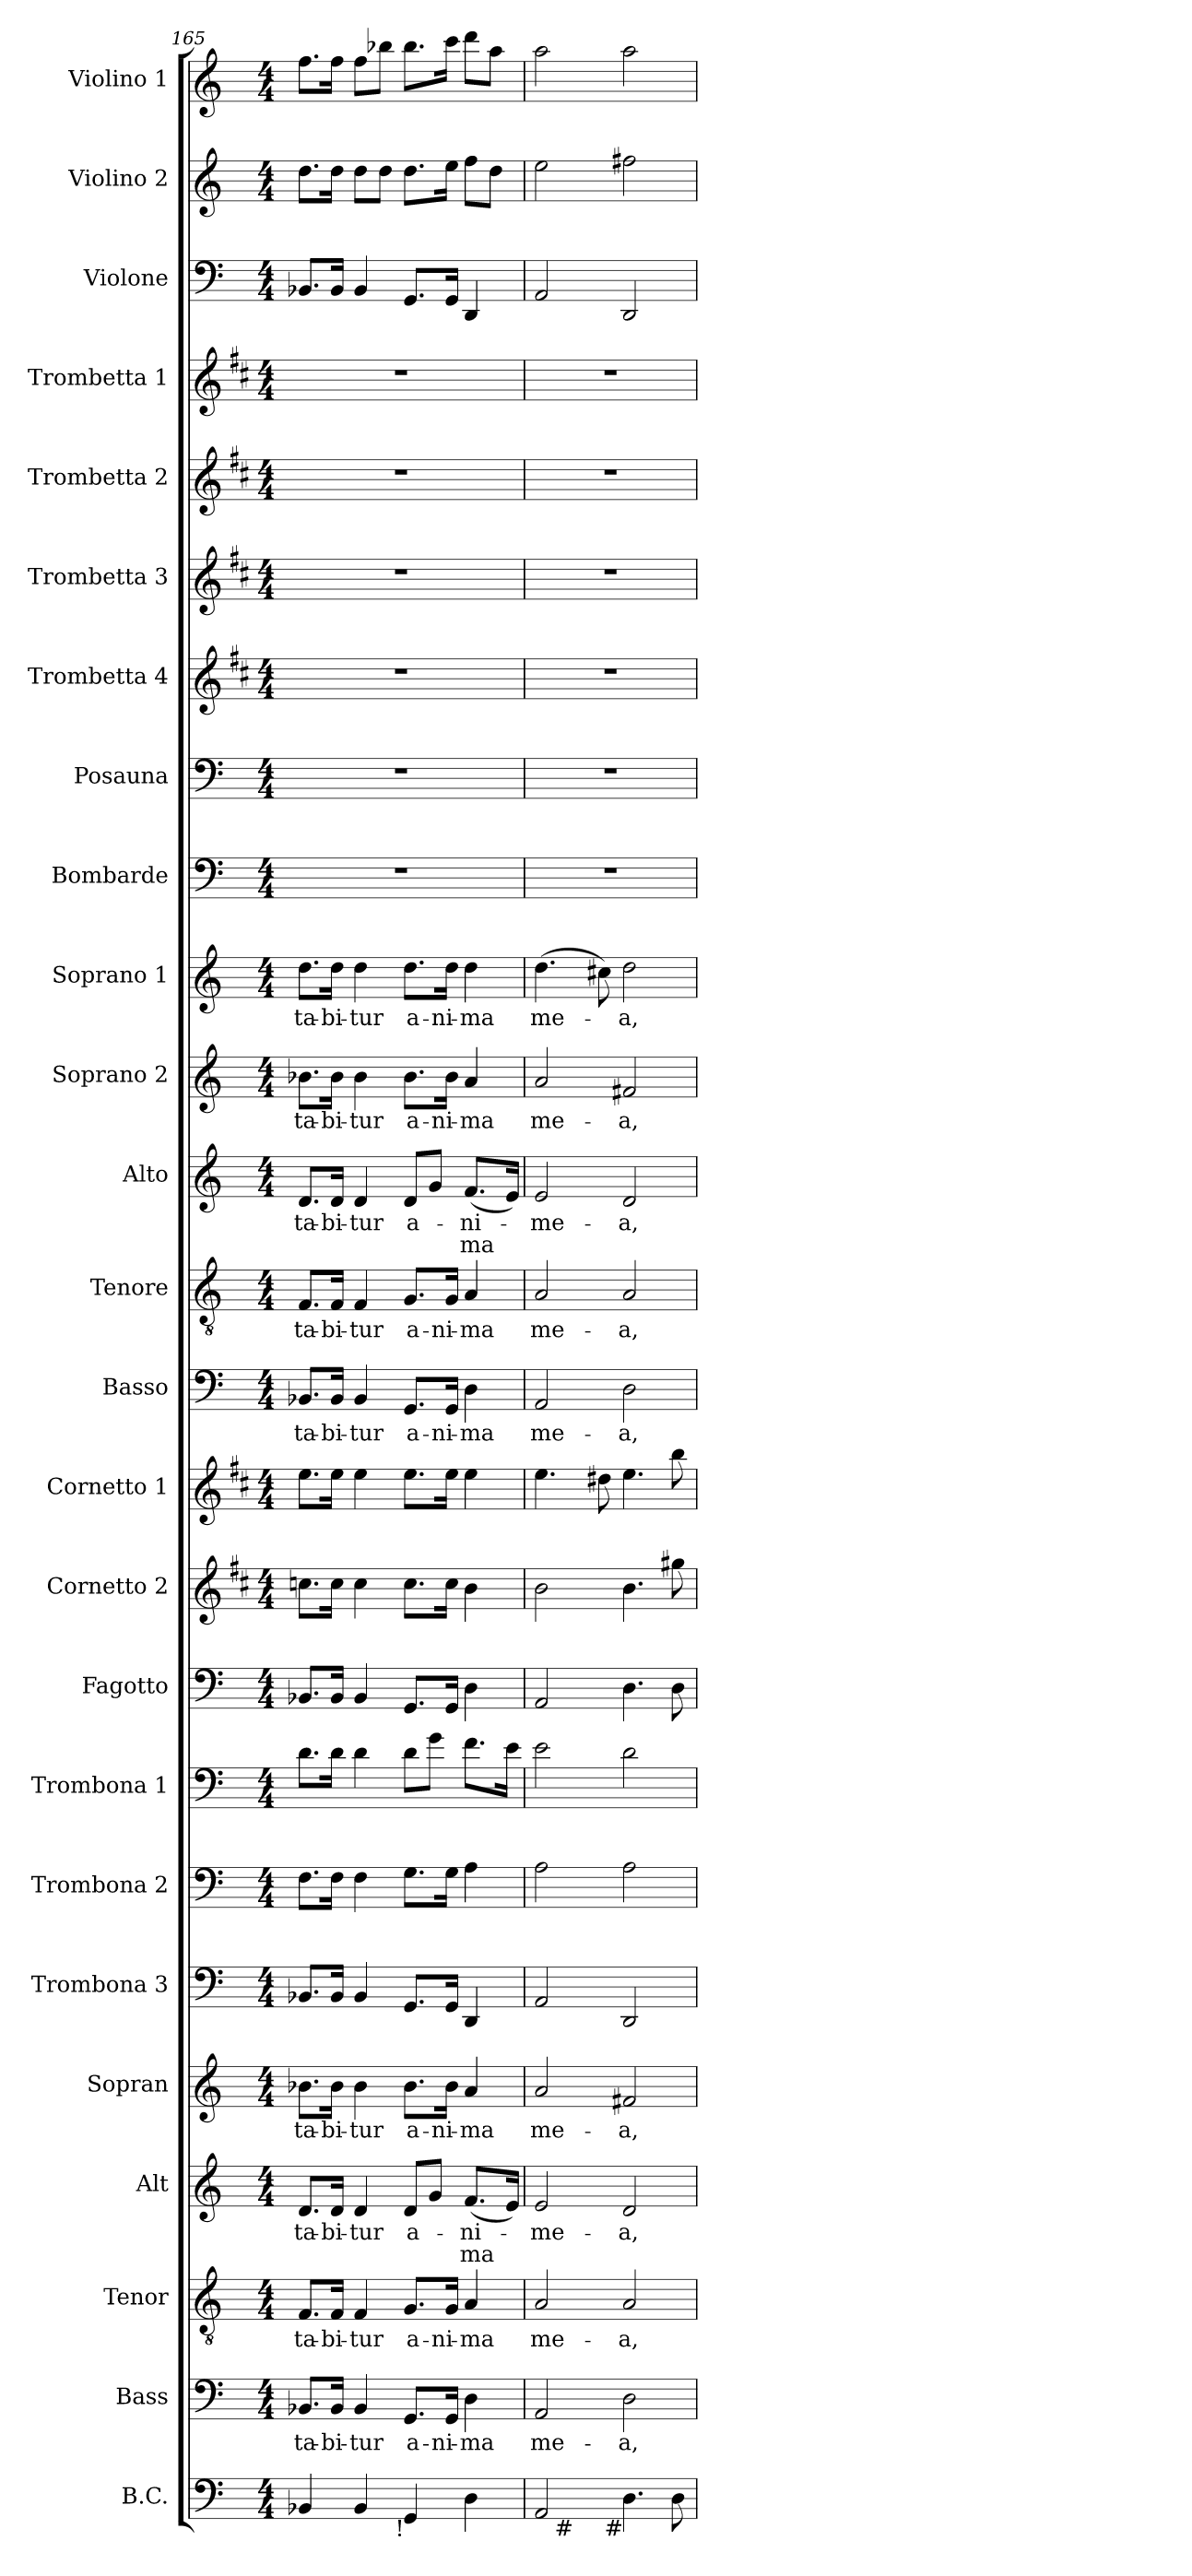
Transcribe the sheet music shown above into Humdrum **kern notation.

**kern	**kern	**text	**kern	**text	**kern	**text	**text	**kern	**text	**kern	**kern	**kern	**kern	**kern	**kern	**kern	**text	**kern	**text	**kern	**text	**text	**kern	**text	**kern	**text	**kern	**kern	**kern	**kern	**kern	**kern	**kern	**kern	**kern
*part25	*part24	*part24	*part23	*part23	*part22	*part22	*part22	*part21	*part21	*part20	*part19	*part18	*part17	*part16	*part15	*part14	*part14	*part13	*part13	*part12	*part12	*part12	*part11	*part11	*part10	*part10	*part9	*part8	*part7	*part6	*part5	*part4	*part3	*part2	*part1
*staff25	*staff24	*staff24	*staff23	*staff23	*staff22	*staff22	*staff22	*staff21	*staff21	*staff20	*staff19	*staff18	*staff17	*staff16	*staff15	*staff14	*staff14	*staff13	*staff13	*staff12	*staff12	*staff12	*staff11	*staff11	*staff10	*staff10	*staff9	*staff8	*staff7	*staff6	*staff5	*staff4	*staff3	*staff2	*staff1
*I"B.C.	*I"Bass	*	*I"Tenor	*	*I"Alt	*	*	*I"Sopran	*	*I"Trombona 3	*I"Trombona 2	*I"Trombona 1	*I"Fagotto	*I"Cornetto 2	*I"Cornetto 1	*I"Basso	*	*I"Tenore	*	*I"Alto	*	*	*I"Soprano 2	*	*I"Soprano 1	*	*I"Bombarde	*I"Posauna	*I"Trombetta 4	*I"Trombetta 3	*I"Trombetta 2	*I"Trombetta 1	*I"Violone	*I"Violino 2	*I"Violino 1
*I'B.C.	*I'B.	*	*I'T.	*	*I'A.	*	*	*I'S.	*	*I'Tbn. 2	*I'Tbn. 2	*I'Tbn. 1	*I'Fag.	*I'Cor. 2	*I'Cor. 1	*I'B.	*	*I'T.	*	*I'A.	*	*	*I'S.	*	*I'S.	*	*	*	*	*	*	*	*	*I'Vl. 2	*I'Vl. 1
*clefF4	*clefF4	*	*clefGv2	*	*clefG2	*	*	*clefG2	*	*clefF4	*clefF4	*clefF4	*clefF4	*clefG2	*clefG2	*clefF4	*	*clefGv2	*	*clefG2	*	*	*clefG2	*	*clefG2	*	*clefF4	*clefF4	*clefG2	*clefG2	*clefG2	*clefG2	*clefF4	*clefG2	*clefG2
*	*	*	*ITrd7c12	*	*	*	*	*	*	*	*	*	*	*ITrd1c2	*ITrd1c2	*	*	*ITrd7c12	*	*	*	*	*	*	*	*	*	*	*ITrd1c2	*ITrd1c2	*ITrd1c2	*ITrd1c2	*	*	*
*k[]	*k[]	*	*k[]	*	*k[]	*	*	*k[]	*	*k[]	*k[]	*k[]	*k[]	*k[]	*k[]	*k[]	*	*k[]	*	*k[]	*	*	*k[]	*	*k[]	*	*k[]	*k[]	*k[]	*k[]	*k[]	*k[]	*k[]	*k[]	*k[]
*C:	*C:	*	*C:	*	*C:	*	*	*C:	*	*C:	*C:	*C:	*C:	*C:	*C:	*C:	*	*C:	*	*C:	*	*	*C:	*	*C:	*	*C:	*C:	*C:	*C:	*C:	*C:	*C:	*C:	*C:
*M4/4	*M4/4	*	*M4/4	*	*M4/4	*	*	*M4/4	*	*M4/4	*M4/4	*M4/4	*M4/4	*M4/4	*M4/4	*M4/4	*	*M4/4	*	*M4/4	*	*	*M4/4	*	*M4/4	*	*M4/4	*M4/4	*M4/4	*M4/4	*M4/4	*M4/4	*M4/4	*M4/4	*M4/4
=165	=165	=165	=165	=165	=165	=165	=165	=165	=165	=165	=165	=165	=165	=165	=165	=165	=165	=165	=165	=165	=165	=165	=165	=165	=165	=165	=165	=165	=165	=165	=165	=165	=165	=165	=165
!	!	!LO:LY:b:color=#000000	!	!	!	!	!	!	!	!	!	!	!	!	!	!	!	!	!	!	!	!	!	!	!	!	!	!	!	!	!	!	!	!	!
!	!	!	!	!LO:LY:b:color=#000000	!	!	!	!	!	!	!	!	!	!	!	!	!	!	!	!	!	!	!	!	!	!	!	!	!	!	!	!	!	!	!
!	!	!	!	!	!	!LO:LY:b:color=#000000	!	!	!	!	!	!	!	!	!	!	!	!	!	!	!	!	!	!	!	!	!	!	!	!	!	!	!	!	!
!	!	!	!	!	!	!	!	!	!LO:LY:b:color=#000000	!	!	!	!	!	!	!	!	!	!	!	!	!	!	!	!	!	!	!	!	!	!	!	!	!	!
!	!	!	!	!	!	!	!	!	!	!	!	!	!	!	!	!	!LO:LY:b:color=#000000	!	!	!	!	!	!	!	!	!	!	!	!	!	!	!	!	!	!
!	!	!	!	!	!	!	!	!	!	!	!	!	!	!	!	!	!	!	!LO:LY:b:color=#000000	!	!	!	!	!	!	!	!	!	!	!	!	!	!	!	!
!	!	!	!	!	!	!	!	!	!	!	!	!	!	!	!	!	!	!	!	!	!LO:LY:b:color=#000000	!	!	!	!	!	!	!	!	!	!	!	!	!	!
!	!	!	!	!	!	!	!	!	!	!	!	!	!	!	!	!	!	!	!	!	!	!	!	!LO:LY:b:color=#000000	!	!	!	!	!	!	!	!	!	!	!
!	!	!	!	!	!	!	!	!	!	!	!	!	!	!	!	!	!	!	!	!	!	!	!	!	!	!LO:LY:b:color=#000000	!	!	!	!	!	!	!	!	!
4BB-Xi/	8.BB-Xi/L	-ta-	8.FFi/L	-ta-	8.di/L	-ta-	.	8.b-Xi\L	-ta-	8.BB-Xi/L	8.Fi\L	8.di\L	8.BB-Xi/L	8.b-Xi\L	8.ddi\L	8.BB-Xi/L	-ta-	8.FFi/L	-ta-	8.di/L	-ta-	.	8.b-Xi\L	-ta-	8.ddi\L	-ta-	1r	1r	1r	1r	1r	1r	8.BB-Xi/L	8.ddi\L	8.ffi\L
!	!	!LO:LY:b:color=#000000	!	!	!	!	!	!	!	!	!	!	!	!	!	!	!	!	!	!	!	!	!	!	!	!	!	!	!	!	!	!	!	!	!
!	!	!	!	!LO:LY:b:color=#000000	!	!	!	!	!	!	!	!	!	!	!	!	!	!	!	!	!	!	!	!	!	!	!	!	!	!	!	!	!	!	!
!	!	!	!	!	!	!LO:LY:b:color=#000000	!	!	!	!	!	!	!	!	!	!	!	!	!	!	!	!	!	!	!	!	!	!	!	!	!	!	!	!	!
!	!	!	!	!	!	!	!	!	!LO:LY:b:color=#000000	!	!	!	!	!	!	!	!	!	!	!	!	!	!	!	!	!	!	!	!	!	!	!	!	!	!
!	!	!	!	!	!	!	!	!	!	!	!	!	!	!	!	!	!LO:LY:b:color=#000000	!	!	!	!	!	!	!	!	!	!	!	!	!	!	!	!	!	!
!	!	!	!	!	!	!	!	!	!	!	!	!	!	!	!	!	!	!	!LO:LY:b:color=#000000	!	!	!	!	!	!	!	!	!	!	!	!	!	!	!	!
!	!	!	!	!	!	!	!	!	!	!	!	!	!	!	!	!	!	!	!	!	!LO:LY:b:color=#000000	!	!	!	!	!	!	!	!	!	!	!	!	!	!
!	!	!	!	!	!	!	!	!	!	!	!	!	!	!	!	!	!	!	!	!	!	!	!	!LO:LY:b:color=#000000	!	!	!	!	!	!	!	!	!	!	!
!	!	!	!	!	!	!	!	!	!	!	!	!	!	!	!	!	!	!	!	!	!	!	!	!	!	!LO:LY:b:color=#000000	!	!	!	!	!	!	!	!	!
.	16BB-i/Jk	-bi-	16FFi/Jk	-bi-	16di/Jk	-bi-	.	16b-i\Jk	-bi-	16BB-i/Jk	16Fi\Jk	16di\Jk	16BB-i/Jk	16b-i\Jk	16ddi\Jk	16BB-i/Jk	-bi-	16FFi/Jk	-bi-	16di/Jk	-bi-	.	16b-i\Jk	-bi-	16ddi\Jk	-bi-	.	.	.	.	.	.	16BB-i/Jk	16ddi\Jk	16ffi\Jk
!	!	!LO:LY:b:color=#000000	!	!	!	!	!	!	!	!	!	!	!	!	!	!	!	!	!	!	!	!	!	!	!	!	!	!	!	!	!	!	!	!	!
!	!	!	!	!LO:LY:b:color=#000000	!	!	!	!	!	!	!	!	!	!	!	!	!	!	!	!	!	!	!	!	!	!	!	!	!	!	!	!	!	!	!
!	!	!	!	!	!	!LO:LY:b:color=#000000	!	!	!	!	!	!	!	!	!	!	!	!	!	!	!	!	!	!	!	!	!	!	!	!	!	!	!	!	!
!	!	!	!	!	!	!	!	!	!LO:LY:b:color=#000000	!	!	!	!	!	!	!	!	!	!	!	!	!	!	!	!	!	!	!	!	!	!	!	!	!	!
!	!	!	!	!	!	!	!	!	!	!	!	!	!	!	!	!	!LO:LY:b:color=#000000	!	!	!	!	!	!	!	!	!	!	!	!	!	!	!	!	!	!
!	!	!	!	!	!	!	!	!	!	!	!	!	!	!	!	!	!	!	!LO:LY:b:color=#000000	!	!	!	!	!	!	!	!	!	!	!	!	!	!	!	!
!	!	!	!	!	!	!	!	!	!	!	!	!	!	!	!	!	!	!	!	!	!LO:LY:b:color=#000000	!	!	!	!	!	!	!	!	!	!	!	!	!	!
!	!	!	!	!	!	!	!	!	!	!	!	!	!	!	!	!	!	!	!	!	!	!	!	!LO:LY:b:color=#000000	!	!	!	!	!	!	!	!	!	!	!
!	!	!	!	!	!	!	!	!	!	!	!	!	!	!	!	!	!	!	!	!	!	!	!	!	!	!LO:LY:b:color=#000000	!	!	!	!	!	!	!	!	!
4BB-i/	4BB-i/	-tur	4FFi/	-tur	4di/	-tur	.	4b-i\	-tur	4BB-i/	4Fi\	4di\	4BB-i/	4b-i\	4ddi\	4BB-i/	-tur	4FFi/	-tur	4di/	-tur	.	4b-i\	-tur	4ddi\	-tur	.	.	.	.	.	.	4BB-i/	8ddi\L	8ffi\L
.	.	.	.	.	.	.	.	.	.	.	.	.	.	.	.	.	.	.	.	.	.	.	.	.	.	.	.	.	.	.	.	.	.	8ddi\J	8bb-Xi\J
!	!	!LO:LY:b:color=#000000	!	!	!	!	!	!	!	!	!	!	!	!	!	!	!	!	!	!	!	!	!	!	!	!	!	!	!	!	!	!	!	!	!
!	!	!	!	!LO:LY:b:color=#000000	!	!	!	!	!	!	!	!	!	!	!	!	!	!	!	!	!	!	!	!	!	!	!	!	!	!	!	!	!	!	!
!	!	!	!	!	!	!LO:LY:b:color=#000000	!	!	!	!	!	!	!	!	!	!	!	!	!	!	!	!	!	!	!	!	!	!	!	!	!	!	!	!	!
!	!	!	!	!	!	!	!	!	!LO:LY:b:color=#000000	!	!	!	!	!	!	!	!	!	!	!	!	!	!	!	!	!	!	!	!	!	!	!	!	!	!
!	!	!	!	!	!	!	!	!	!	!	!	!	!	!	!	!	!LO:LY:b:color=#000000	!	!	!	!	!	!	!	!	!	!	!	!	!	!	!	!	!	!
!	!	!	!	!	!	!	!	!	!	!	!	!	!	!	!	!	!	!	!LO:LY:b:color=#000000	!	!	!	!	!	!	!	!	!	!	!	!	!	!	!	!
!	!	!	!	!	!	!	!	!	!	!	!	!	!	!	!	!	!	!	!	!	!LO:LY:b:color=#000000	!	!	!	!	!	!	!	!	!	!	!	!	!	!
!	!	!	!	!	!	!	!	!	!	!	!	!	!	!	!	!	!	!	!	!	!	!	!	!LO:LY:b:color=#000000	!	!	!	!	!	!	!	!	!	!	!
!LO:TX:b:rj:t=!	!	!	!	!	!	!	!	!	!	!	!	!	!	!	!	!	!	!	!	!	!	!	!	!	!	!	!	!	!	!	!	!	!	!	!
!	!	!	!	!	!	!	!	!	!	!	!	!	!	!	!	!	!	!	!	!	!	!	!	!	!	!LO:LY:b:color=#000000	!	!	!	!	!	!	!	!	!
4GGi/	8.GGi/L	a-	8.GGi/L	a-	8di/L	a-	.	8.b-i\L	a-	8.GGi/L	8.Gi\L	8di\L	8.GGi/L	8.b-i\L	8.ddi\L	8.GGi/L	a-	8.GGi/L	a-	8di/L	a-	.	8.b-i\L	a-	8.ddi\L	a-	.	.	.	.	.	.	8.GGi/L	8.ddi\L	8.bb-i\L
.	.	.	.	.	8gi/J	.	.	.	.	.	.	8gi\J	.	.	.	.	.	.	.	8gi/J	.	.	.	.	.	.	.	.	.	.	.	.	.	.	.
!	!	!LO:LY:b:color=#000000	!	!	!	!	!	!	!	!	!	!	!	!	!	!	!	!	!	!	!	!	!	!	!	!	!	!	!	!	!	!	!	!	!
!	!	!	!	!LO:LY:b:color=#000000	!	!	!	!	!	!	!	!	!	!	!	!	!	!	!	!	!	!	!	!	!	!	!	!	!	!	!	!	!	!	!
!	!	!	!	!	!	!	!	!	!LO:LY:b:color=#000000	!	!	!	!	!	!	!	!	!	!	!	!	!	!	!	!	!	!	!	!	!	!	!	!	!	!
!	!	!	!	!	!	!	!	!	!	!	!	!	!	!	!	!	!LO:LY:b:color=#000000	!	!	!	!	!	!	!	!	!	!	!	!	!	!	!	!	!	!
!	!	!	!	!	!	!	!	!	!	!	!	!	!	!	!	!	!	!	!LO:LY:b:color=#000000	!	!	!	!	!	!	!	!	!	!	!	!	!	!	!	!
!	!	!	!	!	!	!	!	!	!	!	!	!	!	!	!	!	!	!	!	!	!	!	!	!LO:LY:b:color=#000000	!	!	!	!	!	!	!	!	!	!	!
!	!	!	!	!	!	!	!	!	!	!	!	!	!	!	!	!	!	!	!	!	!	!	!	!	!	!LO:LY:b:color=#000000	!	!	!	!	!	!	!	!	!
.	16GGi/Jk	-ni-	16GGi/Jk	-ni-	.	.	.	16b-i\Jk	-ni-	16GGi/Jk	16Gi\Jk	.	16GGi/Jk	16b-i\Jk	16ddi\Jk	16GGi/Jk	-ni-	16GGi/Jk	-ni-	.	.	.	16b-i\Jk	-ni-	16ddi\Jk	-ni-	.	.	.	.	.	.	16GGi/Jk	16eei\Jk	16ccci\Jk
!	!	!LO:LY:b:color=#000000	!	!	!	!	!	!	!	!	!	!	!	!	!	!	!	!	!	!	!	!	!	!	!	!	!	!	!	!	!	!	!	!	!
!	!	!	!	!LO:LY:b:color=#000000	!	!	!	!	!	!	!	!	!	!	!	!	!	!	!	!	!	!	!	!	!	!	!	!	!	!	!	!	!	!	!
!	!	!	!	!	!	!LO:LY:b:color=#000000	!LO:LY:b:color=#000000	!	!	!	!	!	!	!	!	!	!	!	!	!	!	!	!	!	!	!	!	!	!	!	!	!	!	!	!
!	!	!	!	!	!	!	!	!	!LO:LY:b:color=#000000	!	!	!	!	!	!	!	!	!	!	!	!	!	!	!	!	!	!	!	!	!	!	!	!	!	!
!	!	!	!	!	!	!	!	!	!	!	!	!	!	!	!	!	!LO:LY:b:color=#000000	!	!	!	!	!	!	!	!	!	!	!	!	!	!	!	!	!	!
!	!	!	!	!	!	!	!	!	!	!	!	!	!	!	!	!	!	!	!LO:LY:b:color=#000000	!	!	!	!	!	!	!	!	!	!	!	!	!	!	!	!
!	!	!	!	!	!	!	!	!	!	!	!	!	!	!	!	!	!	!	!	!	!LO:LY:b:color=#000000	!LO:LY:b:color=#000000	!	!	!	!	!	!	!	!	!	!	!	!	!
!	!	!	!	!	!	!	!	!	!	!	!	!	!	!	!	!	!	!	!	!	!	!	!	!LO:LY:b:color=#000000	!	!	!	!	!	!	!	!	!	!	!
!	!	!	!	!	!	!	!	!	!	!	!	!	!	!	!	!	!	!	!	!	!	!	!	!	!	!LO:LY:b:color=#000000	!	!	!	!	!	!	!	!	!
4Di\	4Di\	-ma	4AAi/	-ma	(8.fi/L	-ni-	-ma	4ai/	-ma	4DDi/	4Ai\	8.fi\L	4Di\	4ai\	4ddi\	4Di\	-ma	4AAi/	-ma	(8.fi/L	-ni-	-ma	4ai/	-ma	4ddi\	-ma	.	.	.	.	.	.	4DDi/	8ffi\L	8dddi\L
.	.	.	.	.	.	.	.	.	.	.	.	.	.	.	.	.	.	.	.	.	.	.	.	.	.	.	.	.	.	.	.	.	.	8ddi\J	8aai\J
.	.	.	.	.	16ei/Jk)	.	.	.	.	.	.	16ei\Jk	.	.	.	.	.	.	.	16ei/Jk)	.	.	.	.	.	.	.	.	.	.	.	.	.	.	.
=166	=166	=166	=166	=166	=166	=166	=166	=166	=166	=166	=166	=166	=166	=166	=166	=166	=166	=166	=166	=166	=166	=166	=166	=166	=166	=166	=166	=166	=166	=166	=166	=166	=166	=166	=166
!	!	!LO:LY:b:color=#000000	!	!	!	!	!	!	!	!	!	!	!	!	!	!	!	!	!	!	!	!	!	!	!	!	!	!	!	!	!	!	!	!	!
!	!	!	!	!LO:LY:b:color=#000000	!	!	!	!	!	!	!	!	!	!	!	!	!	!	!	!	!	!	!	!	!	!	!	!	!	!	!	!	!	!	!
!	!	!	!	!	!	!LO:LY:b:color=#000000	!	!	!	!	!	!	!	!	!	!	!	!	!	!	!	!	!	!	!	!	!	!	!	!	!	!	!	!	!
!	!	!	!	!	!	!	!	!	!LO:LY:b:color=#000000	!	!	!	!	!	!	!	!	!	!	!	!	!	!	!	!	!	!	!	!	!	!	!	!	!	!
!	!	!	!	!	!	!	!	!	!	!	!	!	!	!	!	!	!LO:LY:b:color=#000000	!	!	!	!	!	!	!	!	!	!	!	!	!	!	!	!	!	!
!	!	!	!	!	!	!	!	!	!	!	!	!	!	!	!	!	!	!	!LO:LY:b:color=#000000	!	!	!	!	!	!	!	!	!	!	!	!	!	!	!	!
!	!	!	!	!	!	!	!	!	!	!	!	!	!	!	!	!	!	!	!	!	!LO:LY:b:color=#000000	!	!	!	!	!	!	!	!	!	!	!	!	!	!
!	!	!	!	!	!	!	!	!	!	!	!	!	!	!	!	!	!	!	!	!	!	!	!	!LO:LY:b:color=#000000	!	!	!	!	!	!	!	!	!	!	!
!LO:TX:b:rj:t=4	!	!	!	!	!	!	!	!	!	!	!	!	!	!	!	!	!	!	!	!	!	!	!	!	!	!	!	!	!	!	!	!	!	!	!
!	!	!	!	!	!	!	!	!	!	!	!	!	!	!	!	!	!	!	!	!	!	!	!	!	!	!LO:LY:b:color=#000000	!	!	!	!	!	!	!	!	!
*^	*	*	*	*	*	*	*	*	*	*	*	*	*	*	*	*	*	*	*	*	*	*	*	*	*	*	*	*	*	*	*	*	*	*	*
2AAi/	4ryy	2AAi/	me-	2AAi/	me-	2ei/	me-	.	2ai/	me-	2AAi/	2Ai\	2ei\	2AAi/	2ai\	4.ddi\	2AAi/	me-	2AAi/	me-	2ei/	me-	.	2ai/	me-	(4.ddi\	me-	1r	1r	1r	1r	1r	1r	2AAi/	2eei\	2aai\
!	!LO:TX:b:rj:t=#	!	!	!	!	!	!	!	!	!	!	!	!	!	!	!	!	!	!	!	!	!	!	!	!	!	!	!	!	!	!	!	!	!	!	!
.	2.ryy	.	.	.	.	.	.	.	.	.	.	.	.	.	.	.	.	.	.	.	.	.	.	.	.	.	.	.	.	.	.	.	.	.	.	.
.	.	.	.	.	.	.	.	.	.	.	.	.	.	.	.	8cc#Xi\	.	.	.	.	.	.	.	.	.	8cc#Xi\)	.	.	.	.	.	.	.	.	.	.
!	!	!	!LO:LY:b:color=#000000	!	!	!	!	!	!	!	!	!	!	!	!	!	!	!	!	!	!	!	!	!	!	!	!	!	!	!	!	!	!	!	!	!
!	!	!	!	!	!LO:LY:b:color=#000000	!	!	!	!	!	!	!	!	!	!	!	!	!	!	!	!	!	!	!	!	!	!	!	!	!	!	!	!	!	!	!
!	!	!	!	!	!	!	!LO:LY:b:color=#000000	!	!	!	!	!	!	!	!	!	!	!	!	!	!	!	!	!	!	!	!	!	!	!	!	!	!	!	!	!
!	!	!	!	!	!	!	!	!	!	!LO:LY:b:color=#000000	!	!	!	!	!	!	!	!	!	!	!	!	!	!	!	!	!	!	!	!	!	!	!	!	!	!
!	!	!	!	!	!	!	!	!	!	!	!	!	!	!	!	!	!	!LO:LY:b:color=#000000	!	!	!	!	!	!	!	!	!	!	!	!	!	!	!	!	!	!
!	!	!	!	!	!	!	!	!	!	!	!	!	!	!	!	!	!	!	!	!LO:LY:b:color=#000000	!	!	!	!	!	!	!	!	!	!	!	!	!	!	!	!
!	!	!	!	!	!	!	!	!	!	!	!	!	!	!	!	!	!	!	!	!	!	!LO:LY:b:color=#000000	!	!	!	!	!	!	!	!	!	!	!	!	!	!
!	!	!	!	!	!	!	!	!	!	!	!	!	!	!	!	!	!	!	!	!	!	!	!	!	!LO:LY:b:color=#000000	!	!	!	!	!	!	!	!	!	!	!
!LO:TX:b:rj:t=#	!	!	!	!	!	!	!	!	!	!	!	!	!	!	!	!	!	!	!	!	!	!	!	!	!	!	!	!	!	!	!	!	!	!	!	!
!	!	!	!	!	!	!	!	!	!	!	!	!	!	!	!	!	!	!	!	!	!	!	!	!	!	!	!LO:LY:b:color=#000000	!	!	!	!	!	!	!	!	!
4.Di\	.	2Di\	-a,	2AAi/	-a,	2di/	-a,	.	2f#Xi/	-a,	2DDi/	2Ai\	2di\	4.Di\	4.ai\	4.ddi\	2Di\	-a,	2AAi/	-a,	2di/	-a,	.	2f#Xi/	-a,	2ddi\	-a,	.	.	.	.	.	.	2DDi/	2ff#Xi\	2aai\
8Di\	.	.	.	.	.	.	.	.	.	.	.	.	.	8Di\	8ff#Xi\	8aai\	.	.	.	.	.	.	.	.	.	.	.	.	.	.	.	.	.	.	.	.
*v	*v	*	*	*	*	*	*	*	*	*	*	*	*	*	*	*	*	*	*	*	*	*	*	*	*	*	*	*	*	*	*	*	*	*	*	*
=	=	=	=	=	=	=	=	=	=	=	=	=	=	=	=	=	=	=	=	=	=	=	=	=	=	=	=	=	=	=	=	=	=	=	=
*-	*-	*-	*-	*-	*-	*-	*-	*-	*-	*-	*-	*-	*-	*-	*-	*-	*-	*-	*-	*-	*-	*-	*-	*-	*-	*-	*-	*-	*-	*-	*-	*-	*-	*-	*-
